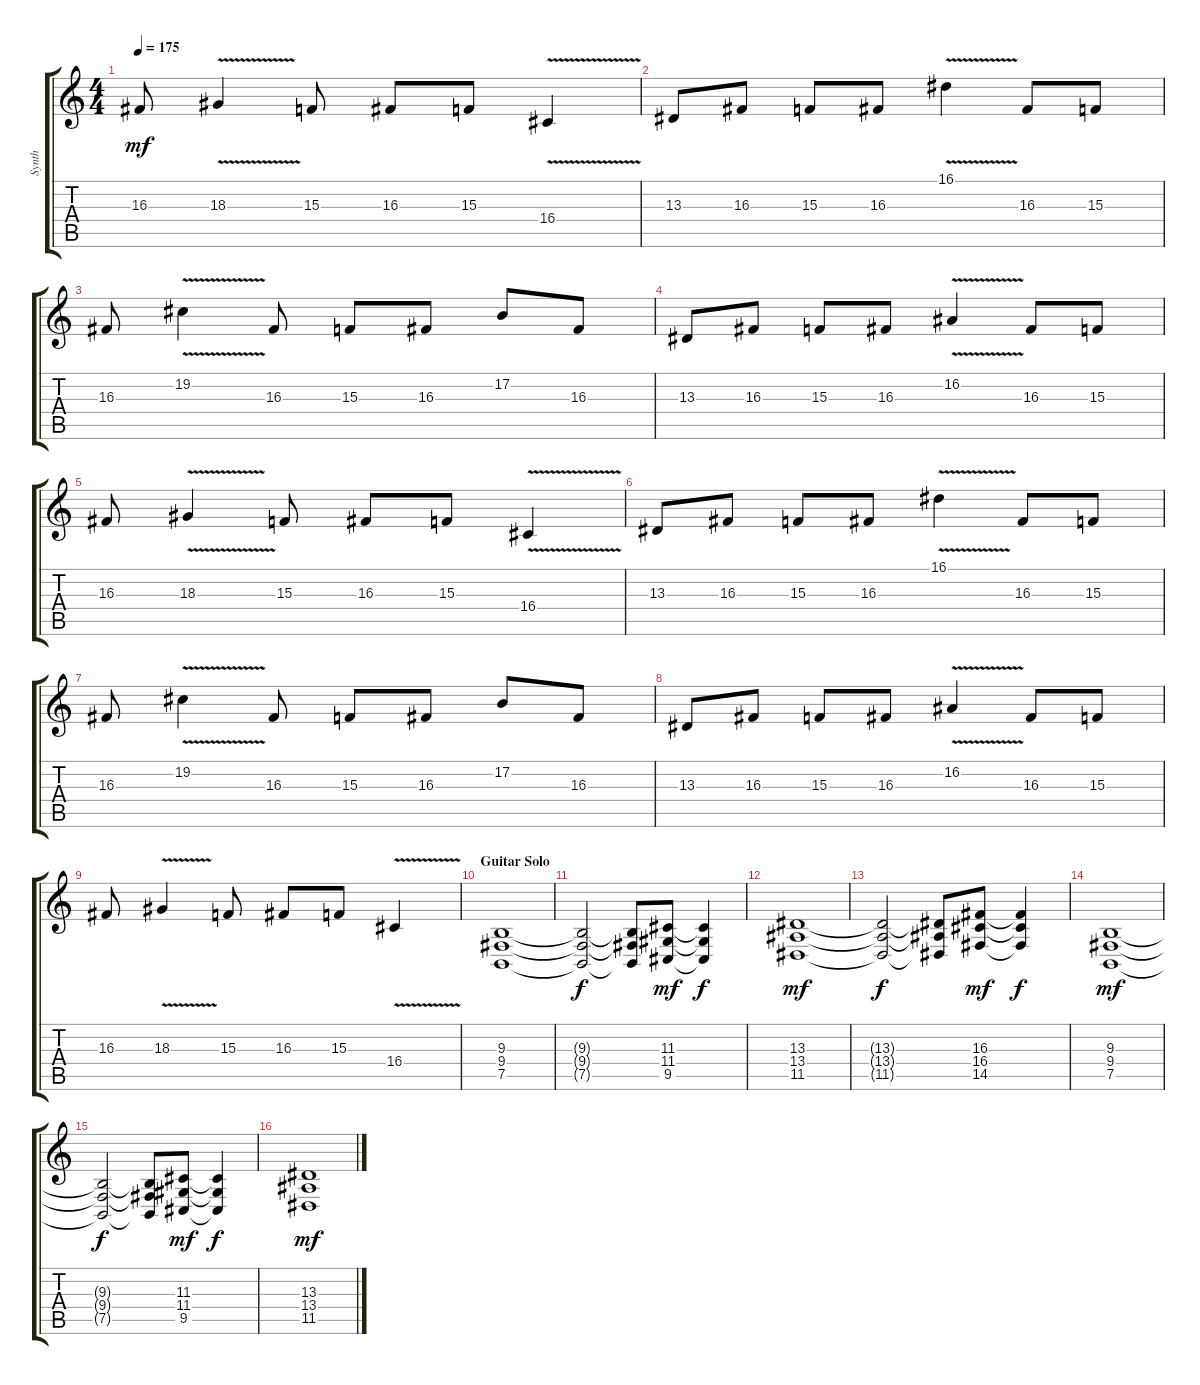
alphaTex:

\track ("Synth" "Synth") {instrument lead1square}
\staff {score tabs}
\tuning (B3 Gb3 D3 A2 E2 B1) {hide}
\ts (4 4)
\tempo 175
\clef g2
\ks c
16.3.8{dy mf} 18.3{v}.4 15.3.8 16.3.8 15.3.8 16.4{v}.4 |
13.3.8 16.3.8 15.3.8 16.3.8 16.1{v}.4 16.3.8 15.3.8 |
16.3.8 19.2{v}.4 16.3.8 15.3.8 16.3.8 17.2.8 16.3.8 |
13.3.8 16.3.8 15.3.8 16.3.8 16.2{v}.4 16.3.8 15.3.8 |
16.3.8 18.3{v}.4 15.3.8 16.3.8 15.3.8 16.4{v}.4 |
13.3.8 16.3.8 15.3.8 16.3.8 16.1{v}.4 16.3.8 15.3.8 |
16.3.8 19.2{v}.4 16.3.8 15.3.8 16.3.8 17.2.8 16.3.8 |
13.3.8 16.3.8 15.3.8 16.3.8 16.2{v}.4 16.3.8 15.3.8 |
16.3.8 18.3{v}.4 15.3.8 16.3.8 15.3.8 16.4{v}.4 |
\section ("" "Guitar Solo")
(9.3 9.4 7.5).1{volume 8} |
(9.3{t} 9.4{t} 7.5{t}).2{dy f} (9.3{t} 9.4{t} 7.5{t}).8 (11.3 11.4 9.5).8{dy mf} (11.3{t} 11.4{t} 9.5{t}).4{dy f} |
(13.3 13.4 11.5).1{dy mf} |
(13.3{t} 13.4{t} 11.5{t}).2{dy f} (13.3{t} 13.4{t} 11.5{t}).8 (16.3 16.4 14.5).8{dy mf} (16.3{t} 16.4{t} 14.5{t}).4{dy f} |
(9.3 9.4 7.5).1{dy mf} |
(9.3{t} 9.4{t} 7.5{t}).2{dy f} (9.3{t} 9.4{t} 7.5{t}).8 (11.3 11.4 9.5).8{dy mf} (11.3{t} 11.4{t} 9.5{t}).4{dy f} |
(13.3 13.4 11.5).1{dy mf}
